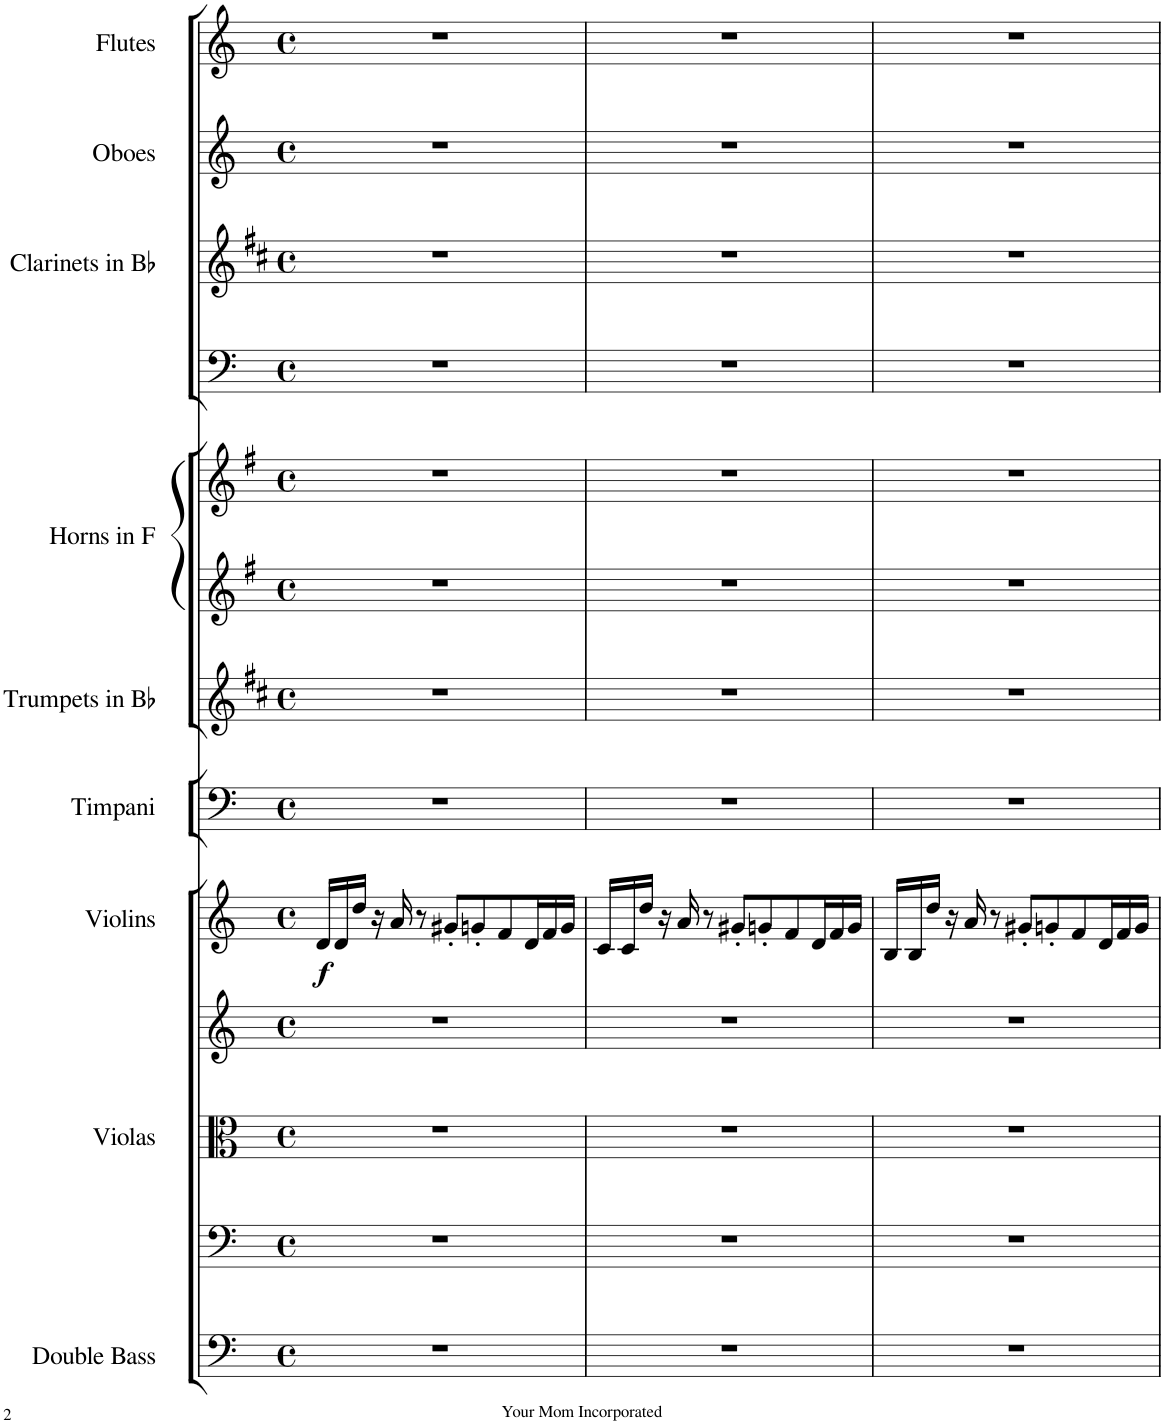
**kern	**kern	**kern	**kern	**kern	**dynam	**kern	**kern	**kern	**kern	**kern	**kern	**kern	**kern
*part12	*part11	*part10	*part9	*part8	*part8	*part7	*part6	*part5	*part5	*part4	*part3	*part2	*part1
*staff13	*staff12	*staff11	*staff10	*staff9	*staff9	*staff8	*staff7	*staff6	*staff5	*staff4	*staff3	*staff2	*staff1
*I"Double Bass	*I"Violoncello	*I"Violas	*I"Violin II	*I"Violins	*	*I"Timpani	*I"Trumpets in Bb	*I"Horns in F	*	*I"Bassoons	*I"Clarinets in Bb	*I"Oboes	*I"Flutes
*	*	*I'Vla.	*	*	*	*I'Timp.	*	*	*	*I'Bsn	*	*I'Ob.	*I'Fl.
*clefF4	*clefF4	*clefC3	*clefG2	*clefG2	*	*clefF4	*clefG2	*clefG2	*clefG2	*clefF4	*clefG2	*clefG2	*clefG2
*Trd7c12	*	*	*	*	*	*	*Trd1c2	*Trd4c7	*Trd4c7	*	*Trd1c2	*	*
*k[]	*k[]	*k[]	*k[]	*k[]	*	*k[]	*k[f#c#]	*k[f#]	*k[f#]	*k[]	*k[f#c#]	*k[]	*k[]
*M4/4	*M4/4	*M4/4	*M4/4	*M4/4	*	*M4/4	*M4/4	*M4/4	*M4/4	*M4/4	*M4/4	*M4/4	*M4/4
*met(c)	*met(c)	*met(c)	*met(c)	*met(c)	*	*met(c)	*met(c)	*met(c)	*met(c)	*met(c)	*met(c)	*met(c)	*met(c)
=1	=1	=1	=1	=1	=1	=1	=1	=1	=1	=1	=1	=1	=1
!	!	!	!	!	!LO:DY:b	!	!	!	!	!	!	!	!
1r	1r	1r	1r	16d/LL	f	1r	1r	1r	1r	1r	1r	1r	1r
.	.	.	.	16d/	.	.	.	.	.	.	.	.	.
.	.	.	.	16dd/JJ	.	.	.	.	.	.	.	.	.
.	.	.	.	16r	.	.	.	.	.	.	.	.	.
.	.	.	.	16a/	.	.	.	.	.	.	.	.	.
.	.	.	.	8r	.	.	.	.	.	.	.	.	.
.	.	.	.	8g#X'/L	.	.	.	.	.	.	.	.	.
.	.	.	.	8gn'/	.	.	.	.	.	.	.	.	.
.	.	.	.	8f/	.	.	.	.	.	.	.	.	.
.	.	.	.	16d/L	.	.	.	.	.	.	.	.	.
.	.	.	.	16f/	.	.	.	.	.	.	.	.	.
.	.	.	.	16g/JJ	.	.	.	.	.	.	.	.	.
=2	=2	=2	=2	=2	=2	=2	=2	=2	=2	=2	=2	=2	=2
1r	1r	1r	1r	16c/LL	.	1r	1r	1r	1r	1r	1r	1r	1r
.	.	.	.	16c/	.	.	.	.	.	.	.	.	.
.	.	.	.	16dd/JJ	.	.	.	.	.	.	.	.	.
.	.	.	.	16r	.	.	.	.	.	.	.	.	.
.	.	.	.	16a/	.	.	.	.	.	.	.	.	.
.	.	.	.	8r	.	.	.	.	.	.	.	.	.
.	.	.	.	8g#X'/L	.	.	.	.	.	.	.	.	.
.	.	.	.	8gn'/	.	.	.	.	.	.	.	.	.
.	.	.	.	8f/	.	.	.	.	.	.	.	.	.
.	.	.	.	16d/L	.	.	.	.	.	.	.	.	.
.	.	.	.	16f/	.	.	.	.	.	.	.	.	.
.	.	.	.	16g/JJ	.	.	.	.	.	.	.	.	.
=3	=3	=3	=3	=3	=3	=3	=3	=3	=3	=3	=3	=3	=3
1r	1r	1r	1r	16B/LL	.	1r	1r	1r	1r	1r	1r	1r	1r
.	.	.	.	16B/	.	.	.	.	.	.	.	.	.
.	.	.	.	16dd/JJ	.	.	.	.	.	.	.	.	.
.	.	.	.	16r	.	.	.	.	.	.	.	.	.
.	.	.	.	16a/	.	.	.	.	.	.	.	.	.
.	.	.	.	8r	.	.	.	.	.	.	.	.	.
.	.	.	.	8g#X'/L	.	.	.	.	.	.	.	.	.
.	.	.	.	8gn'/	.	.	.	.	.	.	.	.	.
.	.	.	.	8f/	.	.	.	.	.	.	.	.	.
.	.	.	.	16d/L	.	.	.	.	.	.	.	.	.
.	.	.	.	16f/	.	.	.	.	.	.	.	.	.
.	.	.	.	16g/JJ	.	.	.	.	.	.	.	.	.
=	=	=	=	=	=	=	=	=	=	=	=	=	=
*-	*-	*-	*-	*-	*-	*-	*-	*-	*-	*-	*-	*-	*-
